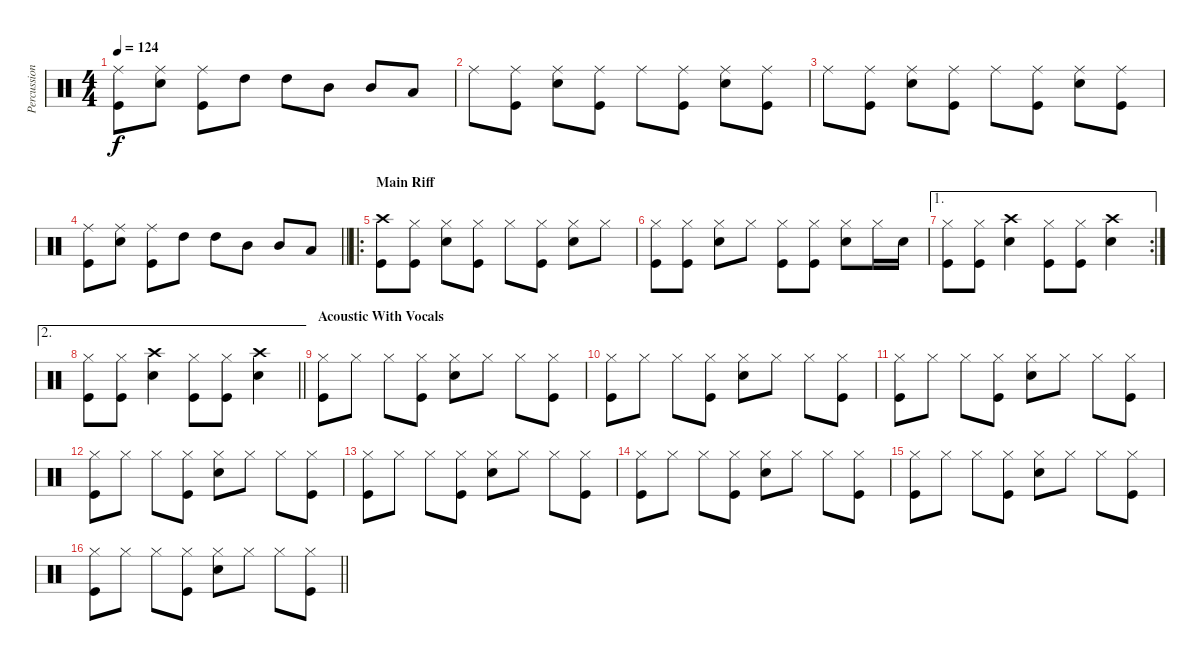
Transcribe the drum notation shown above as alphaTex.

\track ("Percussion" "Percussion") {instrument percussion}
\staff {score}
\articulation defaults
\ts (4 4)
\tempo 124
\clef neutral
\ks c
("Ride (middle)" "Kick (hit)").8{dy f} ("Ride (middle)" "Snare (hit) 2").8 ("Ride (middle)" "Kick (hit)").8 "High Tom (hit)".8 "High Tom (hit)".8 "Mid Tom (hit)".8 "Mid Tom (hit)".8 "Low Tom (hit)".8 |
"Ride (middle)".8 ("Ride (middle)" "Kick (hit)").8 ("Ride (middle)" "Snare (hit) 2").8 ("Ride (middle)" "Kick (hit)").8 "Ride (middle)".8 ("Ride (middle)" "Kick (hit)").8 ("Ride (middle)" "Snare (hit) 2").8 ("Ride (middle)" "Kick (hit)").8 |
"Ride (middle)".8 ("Ride (middle)" "Kick (hit)").8 ("Ride (middle)" "Snare (hit) 2").8 ("Ride (middle)" "Kick (hit)").8 "Ride (middle)".8 ("Ride (middle)" "Kick (hit)").8 ("Ride (middle)" "Snare (hit) 2").8 ("Ride (middle)" "Kick (hit)").8 |
\barLineRight lightlight
("Ride (middle)" "Kick (hit)").8 ("Ride (middle)" "Snare (hit) 2").8 ("Ride (middle)" "Kick (hit)").8 "High Tom (hit)".8 "High Tom (hit)".8 "Mid Tom (hit)".8 "Mid Tom (hit)".8 "Low Tom (hit)".8 |
\ro
\section ("" "Main Riff")
("Crash high (hit)" "Kick (hit)").8 ("Hi-Hat (closed)" "Kick (hit)").8 ("Hi-Hat (closed)" "Snare (hit) 2").8 ("Hi-Hat (closed)" "Kick (hit)").8 "Hi-Hat (closed)".8 ("Hi-Hat (closed)" "Kick (hit)").8 ("Hi-Hat (closed)" "Snare (hit) 2").8 "Hi-Hat (closed)".8 |
("Hi-Hat (closed)" "Kick (hit)").8 ("Hi-Hat (closed)" "Kick (hit)").8 ("Hi-Hat (closed)" "Snare (hit) 2").8 "Hi-Hat (closed)".8 ("Hi-Hat (closed)" "Kick (hit)").8 ("Hi-Hat (closed)" "Kick (hit)").8 ("Hi-Hat (closed)" "Snare (hit) 2").8 "Hi-Hat (closed)".16 "Snare (hit) 2".16 |
\ae 1
\rc 2
("Hi-Hat (closed)" "Kick (hit)").8 ("Hi-Hat (closed)" "Kick (hit)").8 ("Crash high (hit)" "Snare (hit) 2").4 ("Hi-Hat (closed)" "Kick (hit)").8 ("Hi-Hat (closed)" "Kick (hit)").8 ("Crash high (hit)" "Snare (hit) 2").4 |
\ae 2
\barLineRight lightlight
("Hi-Hat (closed)" "Kick (hit)").8 ("Hi-Hat (closed)" "Kick (hit)").8 ("Crash high (hit)" "Snare (hit) 2").4 ("Hi-Hat (closed)" "Kick (hit)").8 ("Hi-Hat (closed)" "Kick (hit)").8 ("Crash high (hit)" "Snare (hit) 2").4 |
\section ("" "Acoustic With Vocals")
("Hi-Hat (closed)" "Kick (hit)").8 "Hi-Hat (closed)".8 "Hi-Hat (closed)".8 ("Hi-Hat (closed)" "Kick (hit)").8 ("Hi-Hat (closed)" "Snare (hit) 2").8 "Hi-Hat (closed)".8 "Hi-Hat (closed)".8 ("Hi-Hat (closed)" "Kick (hit)").8 |
("Hi-Hat (closed)" "Kick (hit)").8 "Hi-Hat (closed)".8 "Hi-Hat (closed)".8 ("Hi-Hat (closed)" "Kick (hit)").8 ("Hi-Hat (closed)" "Snare (hit) 2").8 "Hi-Hat (closed)".8 "Hi-Hat (closed)".8 ("Hi-Hat (closed)" "Kick (hit)").8 |
("Hi-Hat (closed)" "Kick (hit)").8 "Hi-Hat (closed)".8 "Hi-Hat (closed)".8 ("Hi-Hat (closed)" "Kick (hit)").8 ("Hi-Hat (closed)" "Snare (hit) 2").8 "Hi-Hat (closed)".8 "Hi-Hat (closed)".8 ("Hi-Hat (closed)" "Kick (hit)").8 |
("Hi-Hat (closed)" "Kick (hit)").8 "Hi-Hat (closed)".8 "Hi-Hat (closed)".8 ("Hi-Hat (closed)" "Kick (hit)").8 ("Hi-Hat (closed)" "Snare (hit) 2").8 "Hi-Hat (closed)".8 "Hi-Hat (closed)".8 ("Hi-Hat (closed)" "Kick (hit)").8 |
("Hi-Hat (closed)" "Kick (hit)").8 "Hi-Hat (closed)".8 "Hi-Hat (closed)".8 ("Hi-Hat (closed)" "Kick (hit)").8 ("Hi-Hat (closed)" "Snare (hit) 2").8 "Hi-Hat (closed)".8 "Hi-Hat (closed)".8 ("Hi-Hat (closed)" "Kick (hit)").8 |
("Hi-Hat (closed)" "Kick (hit)").8 "Hi-Hat (closed)".8 "Hi-Hat (closed)".8 ("Hi-Hat (closed)" "Kick (hit)").8 ("Hi-Hat (closed)" "Snare (hit) 2").8 "Hi-Hat (closed)".8 "Hi-Hat (closed)".8 ("Hi-Hat (closed)" "Kick (hit)").8 |
("Hi-Hat (closed)" "Kick (hit)").8 "Hi-Hat (closed)".8 "Hi-Hat (closed)".8 ("Hi-Hat (closed)" "Kick (hit)").8 ("Hi-Hat (closed)" "Snare (hit) 2").8 "Hi-Hat (closed)".8 "Hi-Hat (closed)".8 ("Hi-Hat (closed)" "Kick (hit)").8 |
\barLineRight lightlight
("Hi-Hat (closed)" "Kick (hit)").8 "Hi-Hat (closed)".8 "Hi-Hat (closed)".8 ("Hi-Hat (closed)" "Kick (hit)").8 ("Hi-Hat (closed)" "Snare (hit) 2").8 "Hi-Hat (closed)".8 "Hi-Hat (closed)".8 ("Hi-Hat (closed)" "Kick (hit)").8
